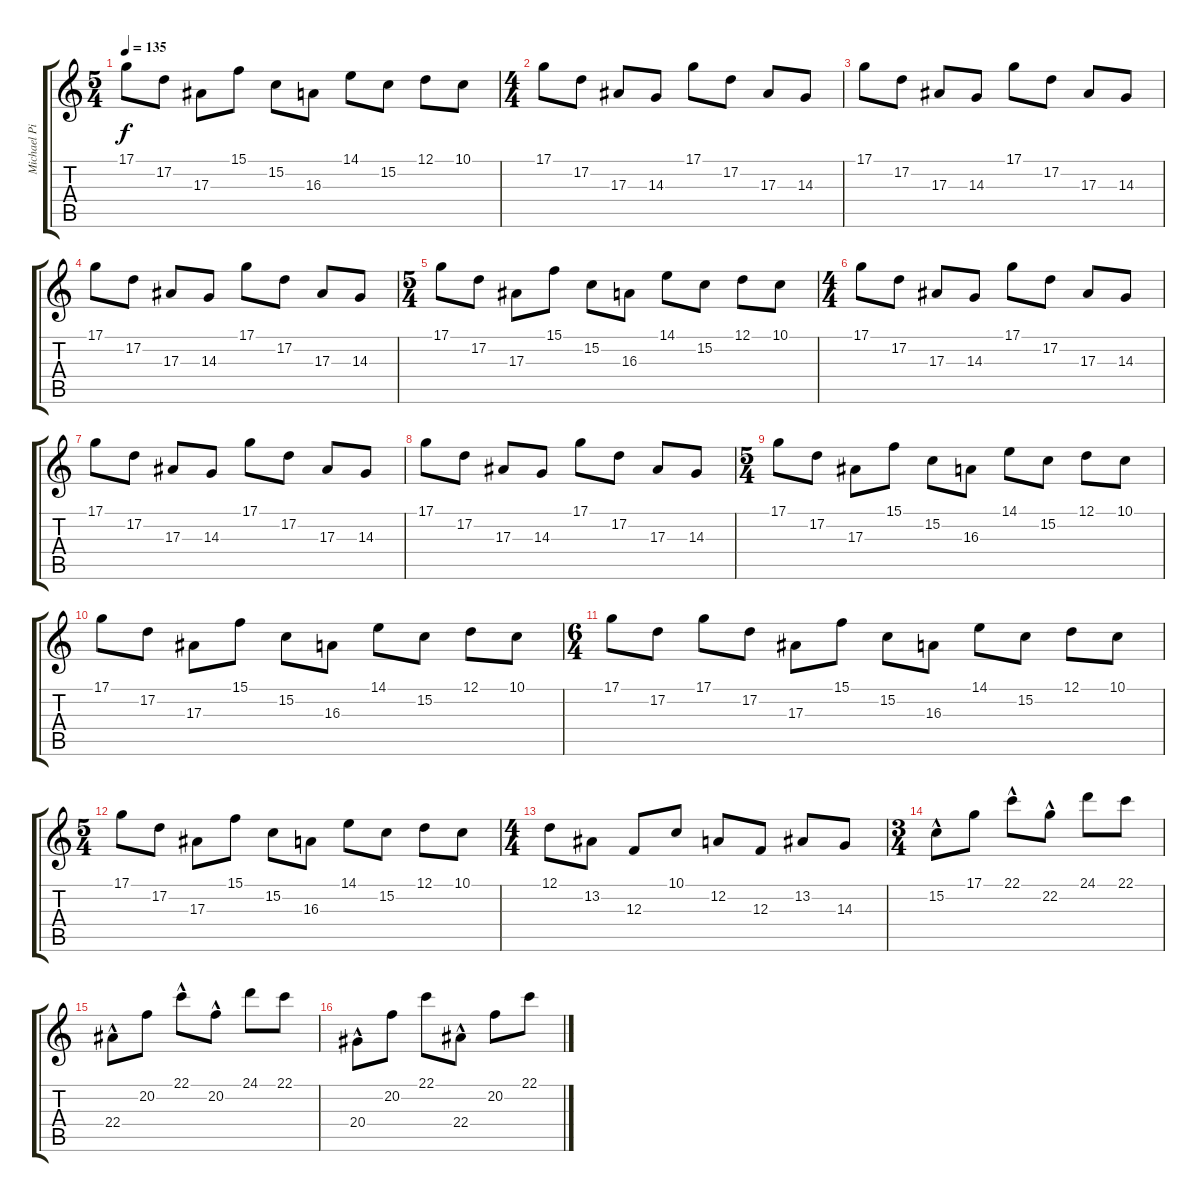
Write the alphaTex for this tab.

\track ("Michael Pinella" "Michael Pi") {instrument acousticgrandpiano}
\staff {score tabs}
\tuning (D4 A3 F3 C3 G2 D2) {hide}
\ts (5 4)
\tempo 135
\clef g2
\ks c
17.1.8{dy f} 17.2.8 17.3.8 15.1.8 15.2.8 16.3.8 14.1.8 15.2.8 12.1.8 10.1.8 |
\ts (4 4)
17.1.8 17.2.8 17.3.8 14.3.8 17.1.8 17.2.8 17.3.8 14.3.8 |
17.1.8 17.2.8 17.3.8 14.3.8 17.1.8 17.2.8 17.3.8 14.3.8 |
17.1.8 17.2.8 17.3.8 14.3.8 17.1.8 17.2.8 17.3.8 14.3.8 |
\ts (5 4)
17.1.8 17.2.8 17.3.8 15.1.8 15.2.8 16.3.8 14.1.8 15.2.8 12.1.8 10.1.8 |
\ts (4 4)
17.1.8 17.2.8 17.3.8 14.3.8 17.1.8 17.2.8 17.3.8 14.3.8 |
17.1.8 17.2.8 17.3.8 14.3.8 17.1.8 17.2.8 17.3.8 14.3.8 |
17.1.8 17.2.8 17.3.8 14.3.8 17.1.8 17.2.8 17.3.8 14.3.8 |
\ts (5 4)
17.1.8 17.2.8 17.3.8 15.1.8 15.2.8 16.3.8 14.1.8 15.2.8 12.1.8 10.1.8 |
17.1.8 17.2.8 17.3.8 15.1.8 15.2.8 16.3.8 14.1.8 15.2.8 12.1.8 10.1.8 |
\ts (6 4)
17.1.8 17.2.8 17.1.8 17.2.8 17.3.8 15.1.8 15.2.8 16.3.8 14.1.8 15.2.8 12.1.8 10.1.8 |
\ts (5 4)
17.1.8 17.2.8 17.3.8 15.1.8 15.2.8 16.3.8 14.1.8 15.2.8 12.1.8 10.1.8 |
\ts (4 4)
12.1.8 13.2.8 12.3.8 10.1.8 12.2.8 12.3.8 13.2.8 14.3.8 |
\ts (3 4)
15.2{hac}.8 17.1.8 22.1{hac}.8 22.2{hac}.8 24.1.8 22.1.8 |
22.4{hac}.8 20.2.8 22.1{hac}.8 20.2{hac}.8 24.1.8 22.1.8 |
20.4{hac}.8 20.2.8 22.1.8 22.4{hac}.8 20.2.8 22.1.8
